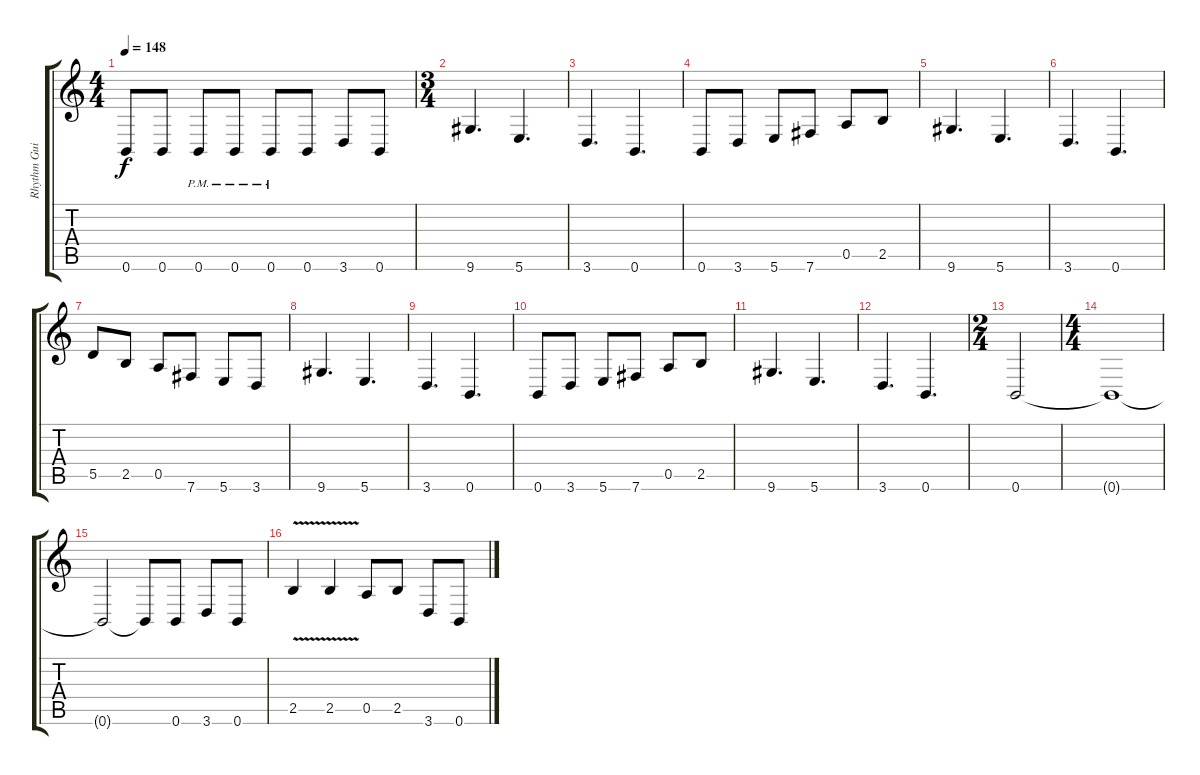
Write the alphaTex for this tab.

\track ("Rhythm Guitar 1" "Rhythm Gui") {instrument distortionguitar}
\staff {score tabs}
\tuning (E4 B3 G3 D3 A2 B1) {hide}
\ts (4 4)
\tempo 148
\clef g2
\ks c
0.6{t}.8{dy f} 0.6.8 0.6{pm}.8 0.6{pm}.8 0.6{pm}.8 0.6.8 3.6.8 0.6.8 |
\ts (3 4)
9.6.4{d} 5.6.4{d} |
3.6.4{d} 0.6.4{d} |
0.6.8 3.6.8 5.6.8 7.6.8 0.5.8 2.5.8 |
9.6.4{d} 5.6.4{d} |
3.6.4{d} 0.6.4{d} |
5.5.8 2.5.8 0.5.8 7.6.8 5.6.8 3.6.8 |
9.6.4{d} 5.6.4{d} |
3.6.4{d} 0.6.4{d} |
0.6.8 3.6.8 5.6.8 7.6.8 0.5.8 2.5.8 |
9.6.4{d} 5.6.4{d} |
3.6.4{d} 0.6.4{d} |
\ts (2 4)
0.6.2 |
\ts (4 4)
0.6{t}.1 |
0.6{t}.2 0.6{t}.8 0.6.8 3.6.8 0.6.8 |
2.5{v}.4 2.5{v}.4 0.5.8 2.5.8 3.6.8 0.6.8
